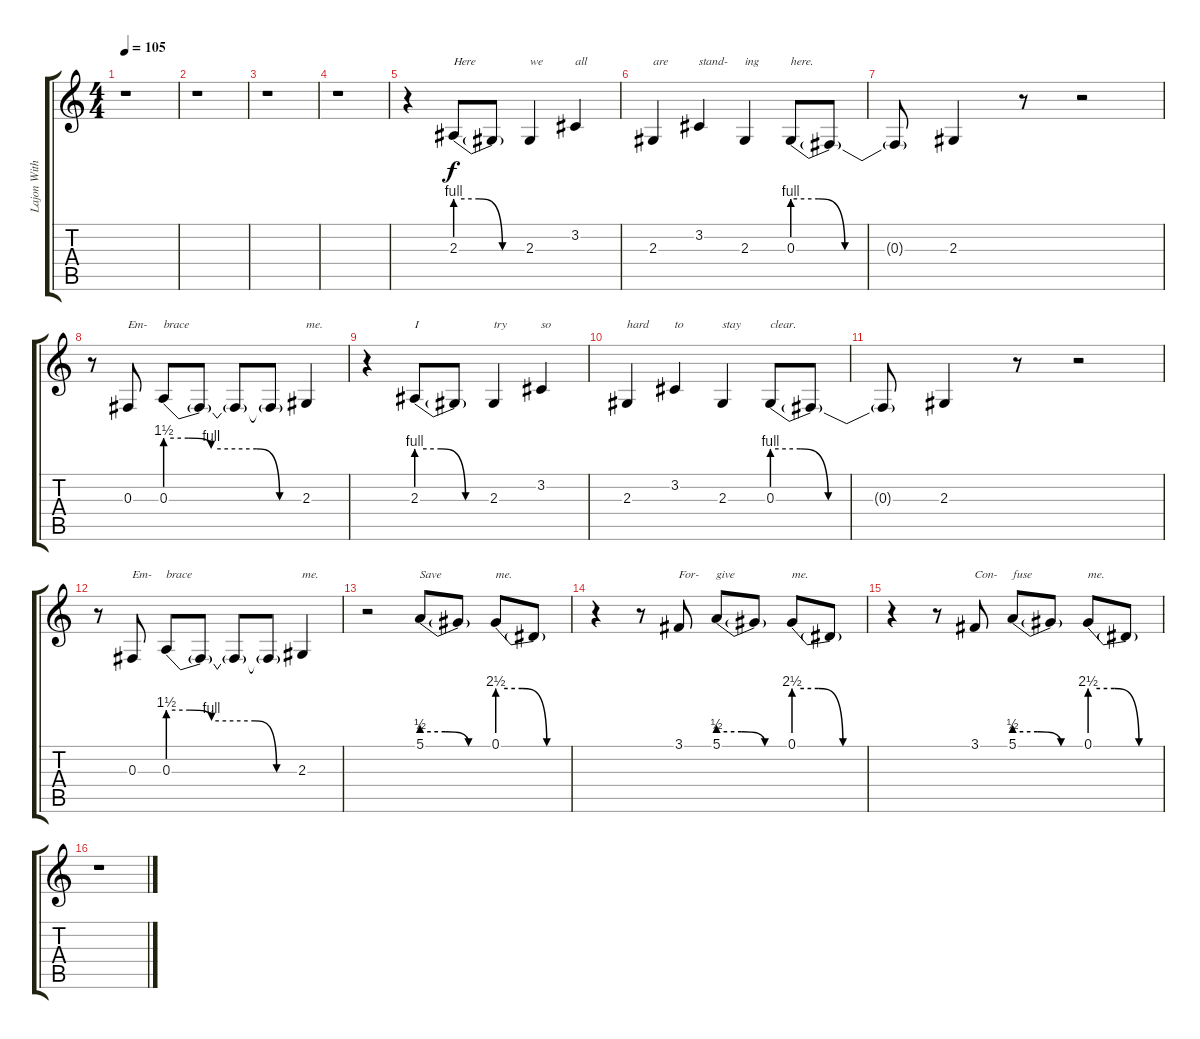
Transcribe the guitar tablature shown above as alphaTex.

\track ("Lajon Witherspoon - Vocals" "Lajon With") {instrument lead2sawtooth}
\staff {score tabs}
\tuning (Eb4 Bb3 Gb3 Db3 Ab2 Eb2) {hide}
\ts (4 4)
\tempo 105
\clef g2
\ks c
r.1{dy f instrument lead2sawtooth} |
r.1 |
r.1 |
r.1 |
r.4 2.3{be (custom 0 4 20 4 40 0 60 0)}.8{txt "Here"} 2.3{t}.8 2.3.4{txt "we"} 3.2.4{txt "all"} |
2.3.4{txt "are"} 3.2.4{txt "stand-"} 2.3.4{txt "ing"} 0.3{be (custom 0 4 10 4 20 0 40 0 60 0)}.8{txt "here."} 0.3{t}.8 |
0.3{t}.8 2.3.4 r.8 r.2 |
r.8 0.3.8{txt "Em-"} 0.3{be (custom 0 6 10 6 20 4 40 4 50 0 60 0)}.8{txt "brace"} 0.3{t}.8 0.3{t}.8 0.3{t}.8 2.3.4{txt "me."} |
r.4 2.3{be (custom 0 4 20 4 40 0 60 0)}.8{txt "I"} 2.3{t}.8 2.3.4{txt "try"} 3.2.4{txt "so"} |
2.3.4{txt "hard"} 3.2.4{txt "to"} 2.3.4{txt "stay"} 0.3{be (custom 0 4 10 4 20 0 40 0 60 0)}.8{txt "clear."} 0.3{t}.8 |
0.3{t}.8 2.3.4 r.8 r.2 |
r.8 0.3.8{txt "Em-"} 0.3{be (custom 0 6 10 6 20 4 40 4 50 0 60 0)}.8{txt "brace"} 0.3{t}.8 0.3{t}.8 0.3{t}.8 2.3.4{txt "me."} |
r.2 5.1{be (custom 0 2 20 2 40 0 60 0)}.8{txt "Save"} 5.1{t}.8 0.1{be (custom 0 10 20 10 40 0 60 0)}.8{txt "me."} 0.1{t}.8 |
r.4 r.8 3.1.8{txt "For-"} 5.1{be (custom 0 2 20 2 40 0 60 0)}.8{txt "give"} 5.1{t}.8 0.1{be (custom 0 10 20 10 40 0 60 0)}.8{txt "me."} 0.1{t}.8 |
r.4 r.8 3.1.8{txt "Con-"} 5.1{be (custom 0 2 20 2 40 0 60 0)}.8{txt "fuse"} 5.1{t}.8 0.1{be (custom 0 10 20 10 40 0 60 0)}.8{txt "me."} 0.1{t}.8 |
r.1
